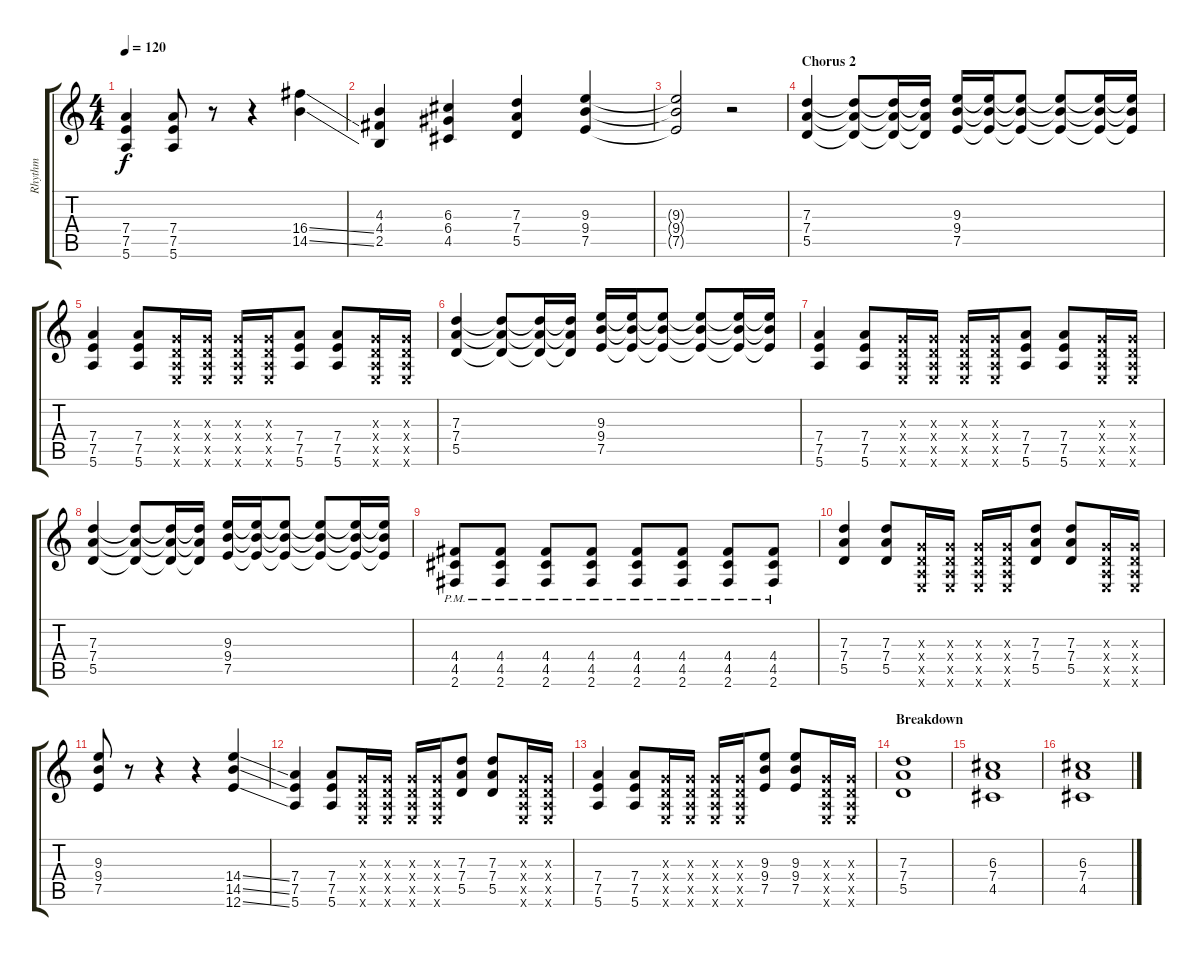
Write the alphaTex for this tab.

\track ("Rhythm" "Rhythm") {instrument distortionguitar}
\staff {score tabs}
\tuning (E4 B3 G3 D3 A2 E2) {hide}
\ts (4 4)
\tempo 120
\clef g2
\ks c
(7.4 7.5 5.6).4{dy f} (7.4 7.5 5.6).8 r.8 r.4 (16.4{ss} 14.5{ss}).4 |
(4.3 4.4 2.5).4 (6.3 6.4 4.5).4 (7.3 7.4 5.5).4 (9.3 9.4 7.5).4 |
(9.3{t} 9.4{t} 7.5{t}).2 r.2 |
\section ("" "Chorus 2")
(7.3 7.4 5.5).4 (7.3{t} 7.4{t} 5.5{t}).8 (7.3{t} 7.4{t} 5.5{t}).16 (7.3{t} 7.4{t} 5.5{t}).16 (9.3 9.4 7.5).16 (9.3{t} 9.4{t} 7.5{t}).16 (9.3{t} 9.4{t} 7.5{t}).8 (9.3{t} 9.4{t} 7.5{t}).8 (9.3{t} 9.4{t} 7.5{t}).16 (9.3{t} 9.4{t} 7.5{t}).16 |
(7.4 7.5 5.6).4 (7.4 7.5 5.6).8 (0.3{x} 0.4{x} 0.5{x} 0.6{x}).16 (0.3{x} 0.4{x} 0.5{x} 0.6{x}).16 (0.3{x} 0.4{x} 0.5{x} 0.6{x}).16 (0.3{x} 0.4{x} 0.5{x} 0.6{x}).16 (7.4 7.5 5.6).8 (7.4 7.5 5.6).8 (0.3{x} 0.4{x} 0.5{x} 0.6{x}).16 (0.3{x} 0.4{x} 0.5{x} 0.6{x}).16 |
(7.3 7.4 5.5).4 (7.3{t} 7.4{t} 5.5{t}).8 (7.3{t} 7.4{t} 5.5{t}).16 (7.3{t} 7.4{t} 5.5{t}).16 (9.3 9.4 7.5).16 (9.3{t} 9.4{t} 7.5{t}).16 (9.3{t} 9.4{t} 7.5{t}).8 (9.3{t} 9.4{t} 7.5{t}).8 (9.3{t} 9.4{t} 7.5{t}).16 (9.3{t} 9.4{t} 7.5{t}).16 |
(7.4 7.5 5.6).4 (7.4 7.5 5.6).8 (0.3{x} 0.4{x} 0.5{x} 0.6{x}).16 (0.3{x} 0.4{x} 0.5{x} 0.6{x}).16 (0.3{x} 0.4{x} 0.5{x} 0.6{x}).16 (0.3{x} 0.4{x} 0.5{x} 0.6{x}).16 (7.4 7.5 5.6).8 (7.4 7.5 5.6).8 (0.3{x} 0.4{x} 0.5{x} 0.6{x}).16 (0.3{x} 0.4{x} 0.5{x} 0.6{x}).16 |
(7.3 7.4 5.5).4 (7.3{t} 7.4{t} 5.5{t}).8 (7.3{t} 7.4{t} 5.5{t}).16 (7.3{t} 7.4{t} 5.5{t}).16 (9.3 9.4 7.5).16 (9.3{t} 9.4{t} 7.5{t}).16 (9.3{t} 9.4{t} 7.5{t}).8 (9.3{t} 9.4{t} 7.5{t}).8 (9.3{t} 9.4{t} 7.5{t}).16 (9.3{t} 9.4{t} 7.5{t}).16 |
(4.4 4.5 2.6{pm}).8 (4.4 4.5 2.6{pm}).8 (4.4 4.5 2.6{pm}).8 (4.4 4.5 2.6{pm}).8 (4.4 4.5 2.6{pm}).8 (4.4 4.5 2.6{pm}).8 (4.4 4.5 2.6{pm}).8 (4.4 4.5 2.6{pm}).8 |
(7.3 7.4 5.5).4 (7.3 7.4 5.5).8 (0.3{x} 0.4{x} 0.5{x} 0.6{x}).16 (0.3{x} 0.4{x} 0.5{x} 0.6{x}).16 (0.3{x} 0.4{x} 0.5{x} 0.6{x}).16 (0.3{x} 0.4{x} 0.5{x} 0.6{x}).16 (7.3 7.4 5.5).8 (7.3 7.4 5.5).8 (0.3{x} 0.4{x} 0.5{x} 0.6{x}).16 (0.3{x} 0.4{x} 0.5{x} 0.6{x}).16 |
(9.3 9.4 7.5).8 r.8 r.4 r.4 (14.4{ss} 14.5{ss} 12.6{ss}).4 |
(7.4 7.5 5.6).4 (7.4 7.5 5.6).8 (0.3{x} 0.4{x} 0.5{x} 0.6{x}).16 (0.3{x} 0.4{x} 0.5{x} 0.6{x}).16 (0.3{x} 0.4{x} 0.5{x} 0.6{x}).16 (0.3{x} 0.4{x} 0.5{x} 0.6{x}).16 (7.3 7.4 5.5).8 (7.3 7.4 5.5).8 (0.3{x} 0.4{x} 0.5{x} 0.6{x}).16 (0.3{x} 0.4{x} 0.5{x} 0.6{x}).16 |
(7.4 7.5 5.6).4 (7.4 7.5 5.6).8 (0.3{x} 0.4{x} 0.5{x} 0.6{x}).16 (0.3{x} 0.4{x} 0.5{x} 0.6{x}).16 (0.3{x} 0.4{x} 0.5{x} 0.6{x}).16 (0.3{x} 0.4{x} 0.5{x} 0.6{x}).16 (9.3 9.4 7.5).8 (9.3 9.4 7.5).8 (0.3{x} 0.4{x} 0.5{x} 0.6{x}).16 (0.3{x} 0.4{x} 0.5{x} 0.6{x}).16 |
\section ("" "Breakdown")
(7.3 7.4 5.5).1 |
(6.3 7.4 4.5).1 |
(6.3 7.4 4.5).1
